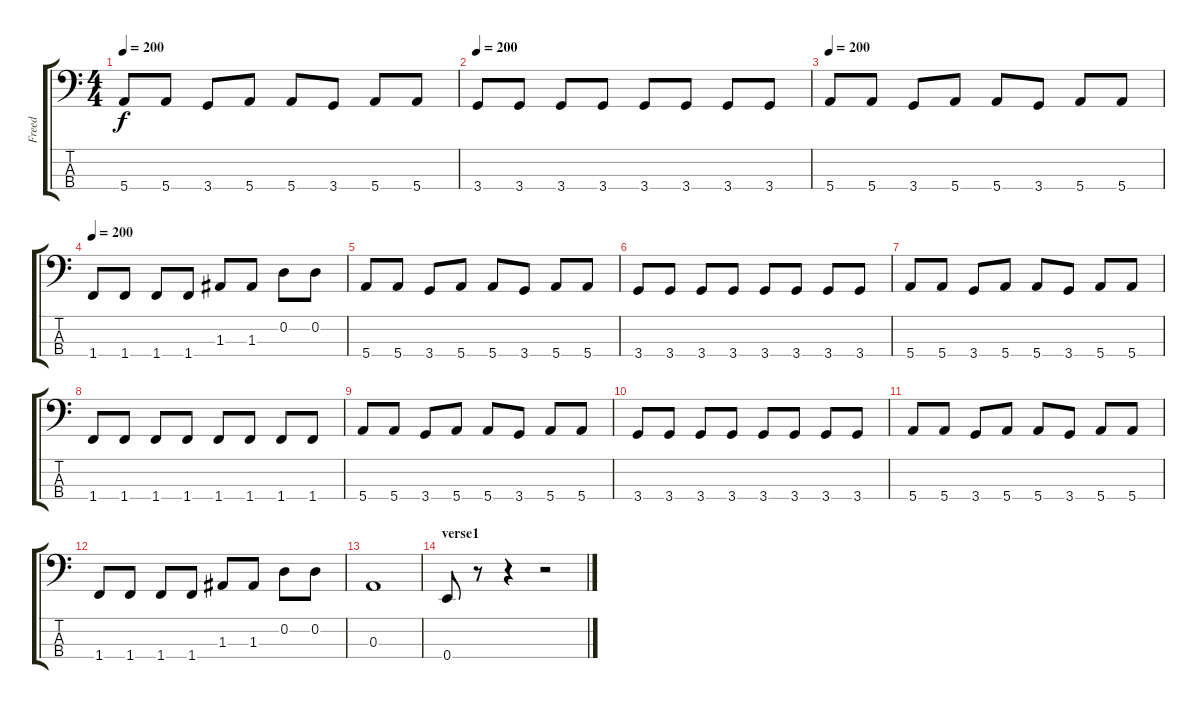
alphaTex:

\track ("Freed" "Freed") {instrument electricbassfinger}
\staff {score tabs}
\tuning (G2 D2 A1 E1) {hide}
\ts (4 4)
\tempo 200
\clef f4
\ks c
5.4.8{dy f} 5.4.8 3.4.8 5.4.8 5.4.8 3.4.8 5.4.8 5.4.8 |
\tempo 200
3.4.8 3.4.8 3.4.8 3.4.8 3.4.8 3.4.8 3.4.8 3.4.8 |
\tempo 200
5.4.8 5.4.8 3.4.8 5.4.8 5.4.8 3.4.8 5.4.8 5.4.8 |
\tempo 200
1.4.8 1.4.8 1.4.8 1.4.8 1.3.8 1.3.8 0.2.8 0.2.8 |
5.4.8 5.4.8 3.4.8 5.4.8 5.4.8 3.4.8 5.4.8 5.4.8 |
3.4.8 3.4.8 3.4.8 3.4.8 3.4.8 3.4.8 3.4.8 3.4.8 |
5.4.8 5.4.8 3.4.8 5.4.8 5.4.8 3.4.8 5.4.8 5.4.8 |
1.4.8 1.4.8 1.4.8 1.4.8 1.4.8 1.4.8 1.4.8 1.4.8 |
5.4.8 5.4.8 3.4.8 5.4.8 5.4.8 3.4.8 5.4.8 5.4.8 |
3.4.8 3.4.8 3.4.8 3.4.8 3.4.8 3.4.8 3.4.8 3.4.8 |
5.4.8 5.4.8 3.4.8 5.4.8 5.4.8 3.4.8 5.4.8 5.4.8 |
1.4.8 1.4.8 1.4.8 1.4.8 1.3.8 1.3.8 0.2.8 0.2.8 |
0.3.1 |
\section ("" "verse1")
0.4.8 r.8 r.4 r.2
